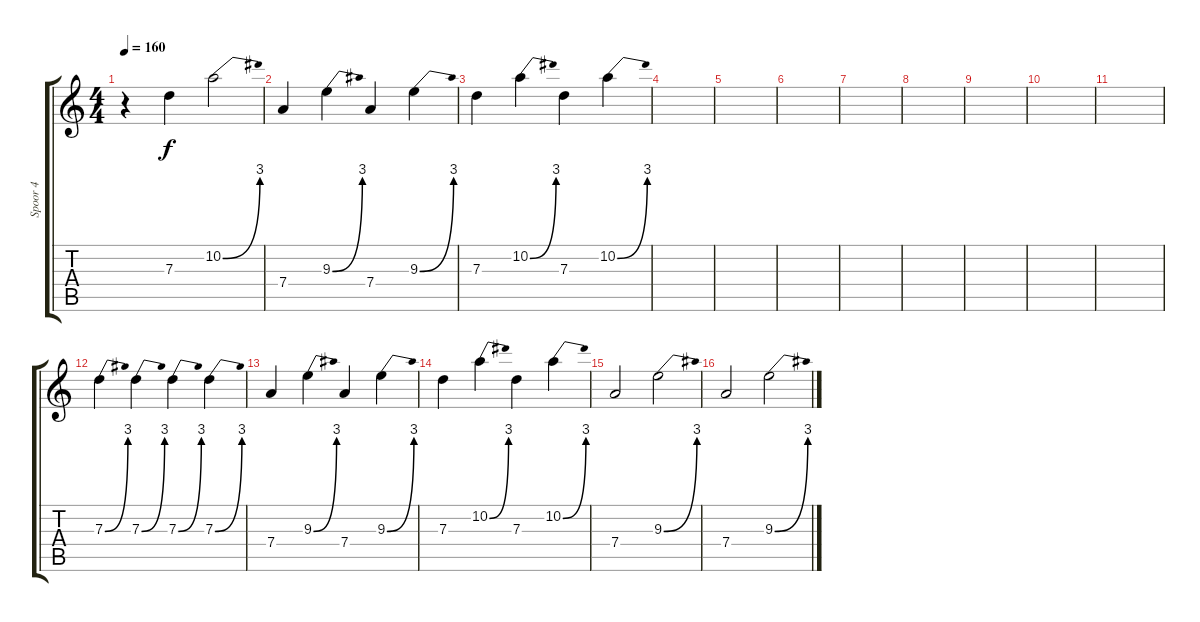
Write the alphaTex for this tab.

\track ("Spoor 4" "Spoor 4") {instrument distortionguitar}
\staff {score tabs}
\tuning (E4 B3 G3 D3 A2 E2) {hide}
\ts (4 4)
\tempo 160
\clef g2
\ks c
r.4{dy f} 7.3.4 10.2{be (bend 0 0 60 12)}.2 |
7.4.4 9.3{be (bend 0 0 60 12)}.4 7.4.4 9.3{be (bend 0 0 60 12)}.4 |
7.3.4 10.2{be (bend 0 0 60 12)}.4 7.3.4 10.2{be (bend 0 0 60 12)}.4 |
|
|
|
|
|
|
|
|
7.3{be (bend 0 0 60 12)}.4 7.3{be (bend 0 0 60 12)}.4 7.3{be (bend 0 0 60 12)}.4 7.3{be (bend 0 0 60 12)}.4 |
7.4.4 9.3{be (bend 0 0 60 12)}.4 7.4.4 9.3{be (bend 0 0 60 12)}.4 |
7.3.4 10.2{be (bend 0 0 60 12)}.4 7.3.4 10.2{be (bend 0 0 60 12)}.4 |
7.4.2 9.3{be (bend 0 0 60 12)}.2 |
7.4.2 9.3{be (bend 0 0 60 12)}.2
